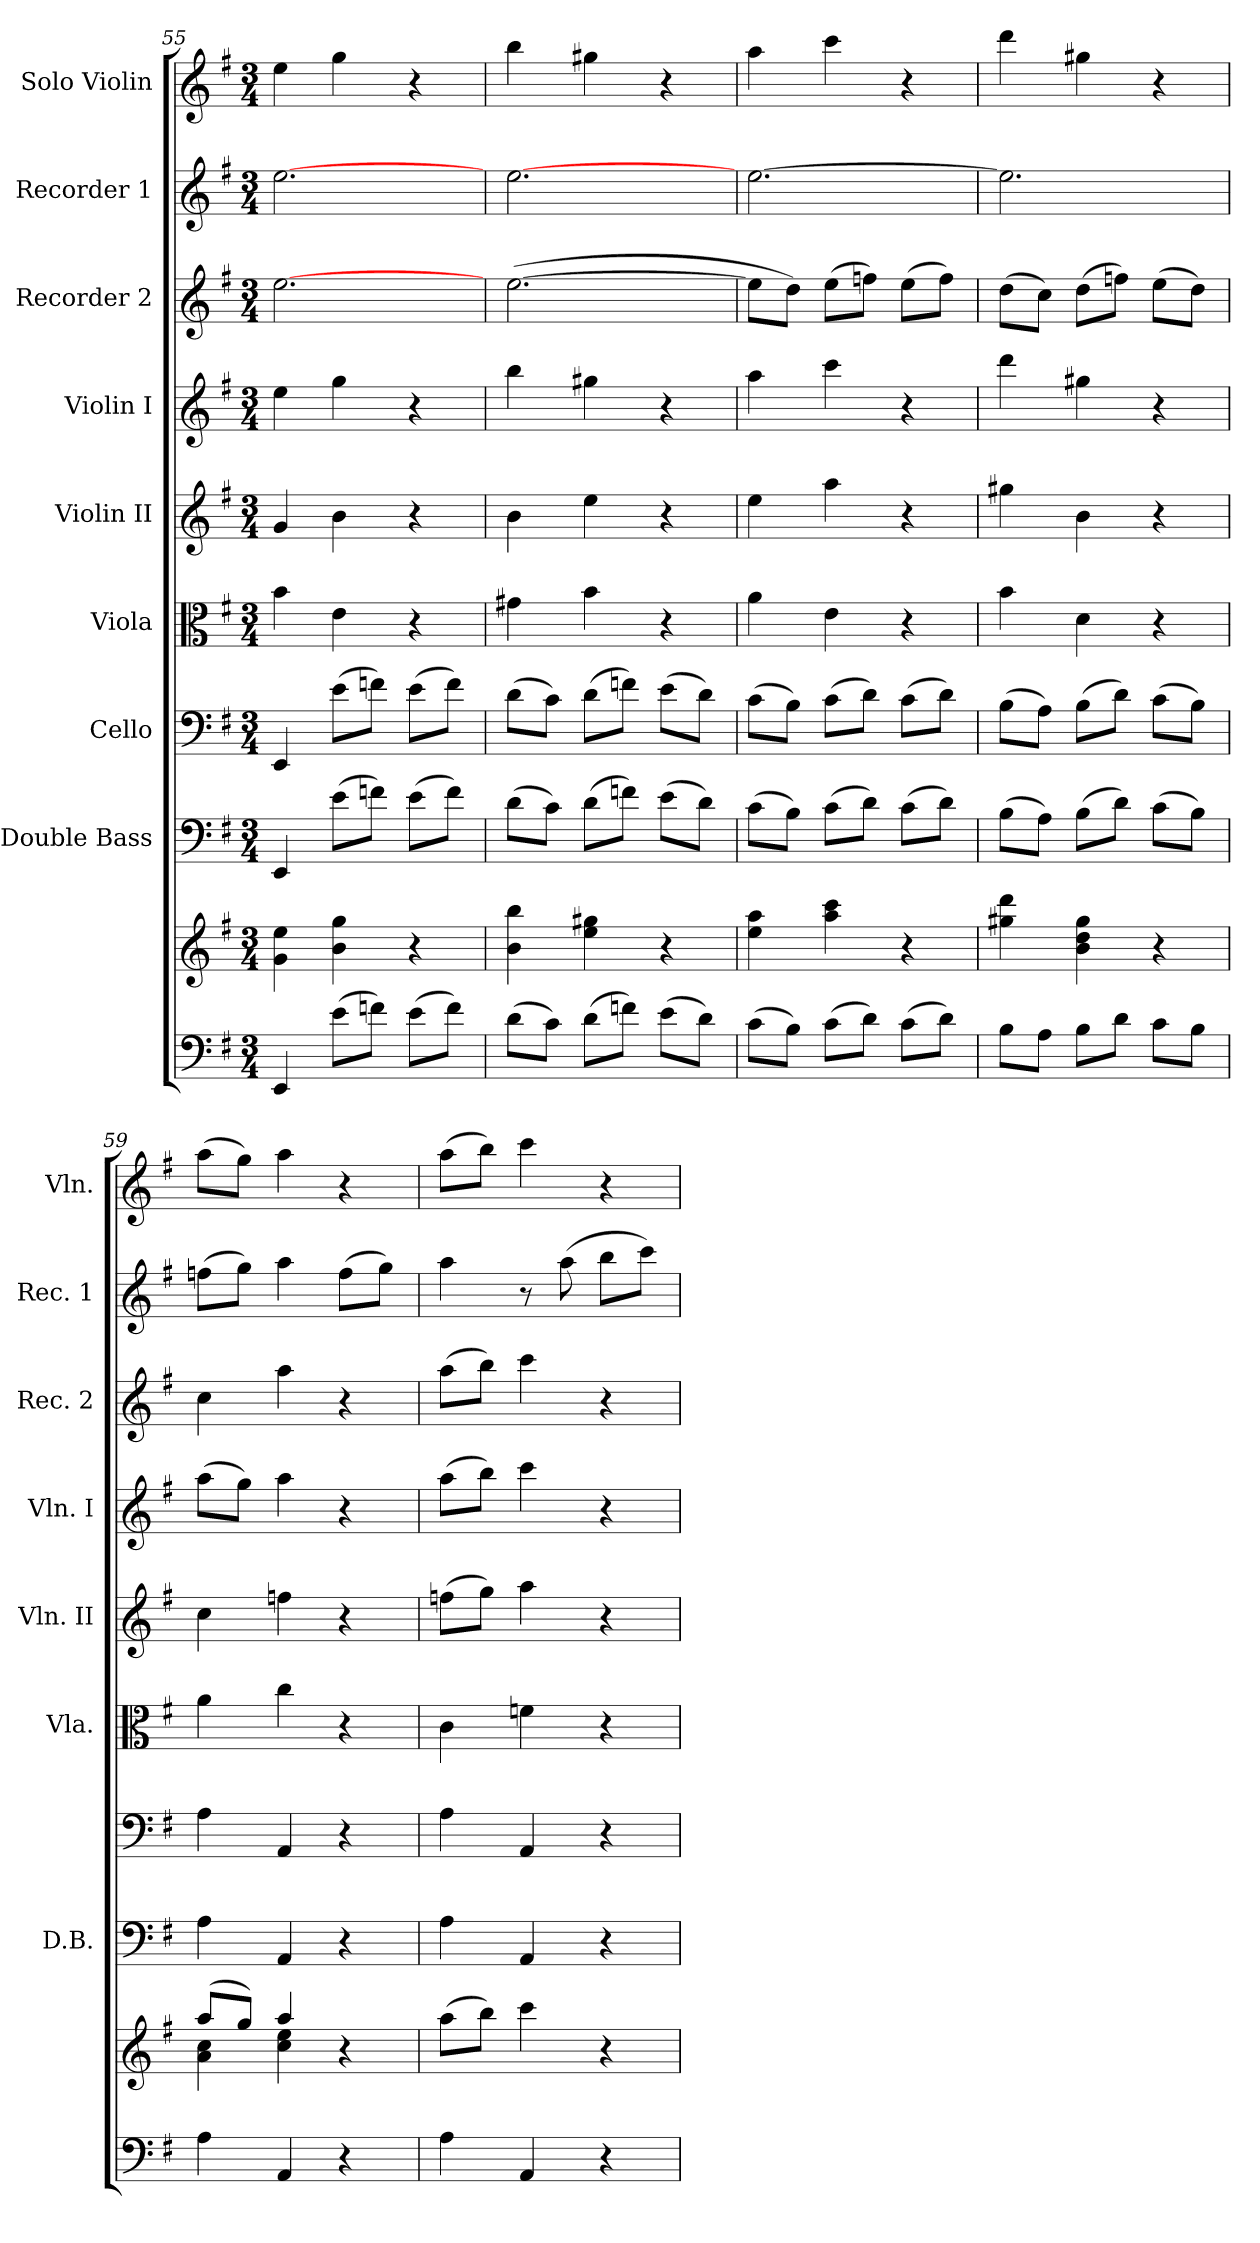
**kern	**kern	**kern	**kern	**kern	**kern	**kern	**kern	**kern	**kern
*part9	*part9	*part8	*part7	*part6	*part5	*part4	*part3	*part2	*part1
*staff10	*staff9	*staff8	*staff7	*staff6	*staff5	*staff4	*staff3	*staff2	*staff1
*	*	*I"Double Bass	*I"Cello	*I"Viola	*I"Violin II	*I"Violin I	*I"Recorder 2	*I"Recorder 1	*I"Solo Violin
*	*	*I'D.B.	*	*I'Vla.	*I'Vln. II	*I'Vln. I	*I'Rec. 2	*I'Rec. 1	*I'Vln.
*clefF4	*clefG2	*clefF4	*clefF4	*clefC3	*clefG2	*clefG2	*clefG2	*clefG2	*clefG2
*	*	*ITrd7c12	*	*	*	*	*	*	*
*k[f#]	*k[f#]	*k[f#]	*k[f#]	*k[f#]	*k[f#]	*k[f#]	*k[f#]	*k[f#]	*k[f#]
*G:	*G:	*G:	*G:	*G:	*G:	*G:	*G:	*G:	*G:
*M3/4	*M3/4	*M3/4	*M3/4	*M3/4	*M3/4	*M3/4	*M3/4	*M3/4	*M3/4
=55	=55	=55	=55	=55	=55	=55	=55	=55	=55
4EE/	4g\ 4ee\	4EEE/	4EE/	4b\	4g/	4ee\	[2.ee\	[2.ee\	4ee\
(>8e\L	4b\ 4gg\	(>8E\L	(>8e\L	4e\	4b\	4gg\	.	.	4gg\
8fn\J)	.	8Fn\J)	8fn\J)	.	.	.	.	.	.
(>8e\L	4r	(>8E\L	(>8e\L	4r	4r	4r	.	.	4r
8f\J)	.	8F\J)	8f\J)	.	.	.	.	.	.
=56	=56	=56	=56	=56	=56	=56	=56	=56	=56
(>8d\L	4b\ 4bb\	(>8D\L	(>8d\L	4g#\	4b\	4bb\	(>[2.ee\	[2.ee\	4bb\
8c\J)	.	8C\J)	8c\J)	.	.	.	.	.	.
(>8d\L	4ee\ 4gg#\	(>8D\L	(>8d\L	4b\	4ee\	4gg#\	.	.	4gg#\
8fn\J)	.	8Fn\J)	8fn\J)	.	.	.	.	.	.
(>8e\L	4r	(>8E\L	(>8e\L	4r	4r	4r	.	.	4r
8d\J)	.	8D\J)	8d\J)	.	.	.	.	.	.
=57	=57	=57	=57	=57	=57	=57	=57	=57	=57
(>8c\L	4ee\ 4aa\	(>8C\L	(>8c\L	4a\	4ee\	4aa\	8ee\L]	[2.ee\	4aa\
8B\J)	.	8BB\J)	8B\J)	.	.	.	8dd\J)	.	.
(>8c\L	4aa\ 4ccc\	(>8C\L	(>8c\L	4e\	4aa\	4ccc\	(>8ee\L	.	4ccc\
8d\J)	.	8D\J)	8d\J)	.	.	.	8ffn\J)	.	.
(>8c\L	4r	(>8C\L	(>8c\L	4r	4r	4r	(>8ee\L	.	4r
8d\J)	.	8D\J)	8d\J)	.	.	.	8ff\J)	.	.
=58	=58	=58	=58	=58	=58	=58	=58	=58	=58
8B\L	4gg#\ 4ddd\	(>8BB\L	(>8B\L	4b\	4gg#\	4ddd\	(>8dd\L	2.ee\]	4ddd\
8A\J	.	8AA\J)	8A\J)	.	.	.	8cc\J)	.	.
8B\L	4b\ 4dd\ 4gg#\	(>8BB\L	(>8B\L	4d\	4b\	4gg#\	(>8dd\L	.	4gg#\
8d\J	.	8D\J)	8d\J)	.	.	.	8ffn\J)	.	.
8c\L	4r	(>8C\L	(>8c\L	4r	4r	4r	(>8ee\L	.	4r
8B\J	.	8BB\J)	8B\J)	.	.	.	8dd\J)	.	.
=59	=59	=59	=59	=59	=59	=59	=59	=59	=59
*	*^	*	*	*	*	*	*	*	*
4A\	(>8aa/L	4a\ 4cc\	4AA\	4A\	4a\	4cc\	(>8aa\L	4cc\	(>8ffn\L	(>8aa\L
.	8gg/J)	.	.	.	.	.	8gg\J)	.	8gg\J)	8gg\J)
4AA/	4aa/	4cc\ 4ee\	4AAA/	4AA/	4cc\	4ffn\	4aa\	4aa\	4aa\	4aa\
4r	4r	4ryy	4r	4r	4r	4r	4r	4r	(>8ff\L	4r
.	.	.	.	.	.	.	.	.	8gg\J)	.
*	*v	*v	*	*	*	*	*	*	*	*
!!LO:PB:g=z
=60	=60	=60	=60	=60	=60	=60	=60	=60	=60
4A\	(>8aa\L	4AA\	4A\	4c\	(>8ffn\L	(>8aa\L	(>8aa\L	4aa\	(>8aa\L
.	8bb\J)	.	.	.	8gg\J)	8bb\J)	8bb\J)	.	8bb\J)
4AA/	4ccc\	4AAA/	4AA/	4fn\	4aa\	4ccc\	4ccc\	8r	4ccc\
.	.	.	.	.	.	.	.	(>8aa\	.
4r	4r	4r	4r	4r	4r	4r	4r	8bb\L	4r
.	.	.	.	.	.	.	.	8ccc\J)	.
=	=	=	=	=	=	=	=	=	=
*-	*-	*-	*-	*-	*-	*-	*-	*-	*-
